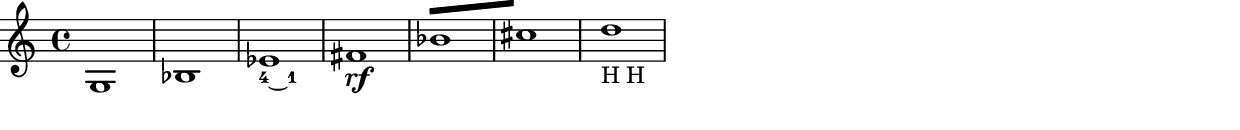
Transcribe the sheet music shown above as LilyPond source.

%% Generated by lilypond-book.py
%% Options: [exampleindent=10.16\mm,fragment,indent=0\mm,line-width=160\mm,quote,relative=1]
\include "lilypond-book-preamble.ly"


% ****************************************************************
% Start cut-&-pastable-section
% ****************************************************************



\paper {
  indent = 0\mm
  line-width = 160\mm
  % offset the left padding, also add 1mm as lilypond creates cropped
  % images with a little space on the right
  line-width = #(- line-width (* mm  3.000000) (* mm 1))
  line-width = 160\mm - 2.0 * 10.16\mm
  % offset the left padding, also add 1mm as lilypond creates cropped
  % images with a little space on the right
  line-width = #(- line-width (* mm  3.000000) (* mm 1))
}

\layout {
  
}



\relative c'
{


% ****************************************************************
% ly snippet contents follows:
% ****************************************************************
\sourcefileline 1228
g1 bes
ees-\markup {
  \finger 4
  \tied-lyric #"~"
  \finger 1
}
fis_\markup { \dynamic rf }
bes^\markup {
  \beam #8 #0.1 #0.5
}
cis
d-\markup {
  \markalphabet #8
  \markletter #8
}



% ****************************************************************
% end ly snippet
% ****************************************************************
}
